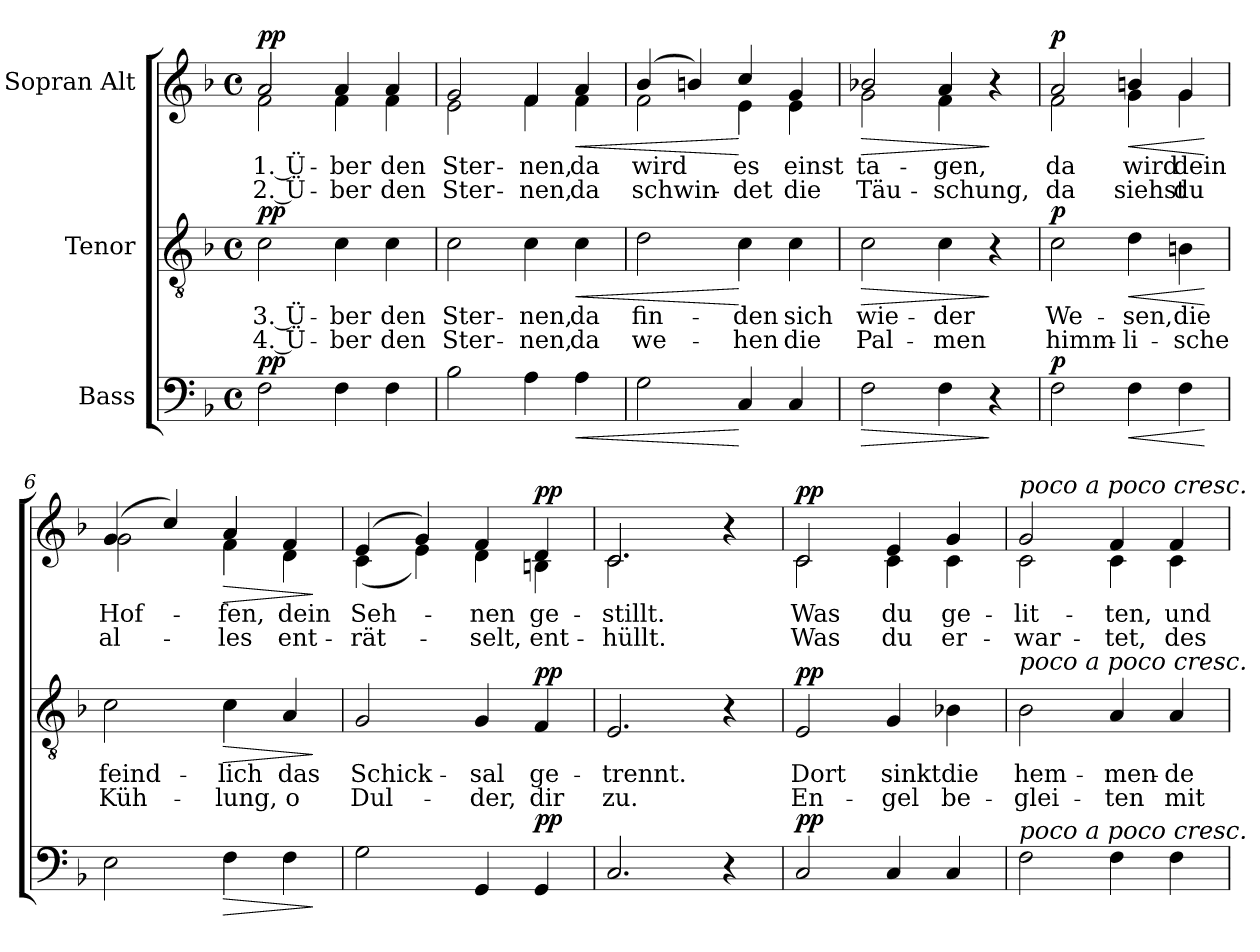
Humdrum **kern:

**kern	**dynam	**kern	**text	**text	**dynam	**kern	**text	**text	**dynam
*part3	*part3	*part2	*part2	*part2	*part2	*part1	*part1	*part1	*part1
*staff3	*staff3	*staff2	*staff2	*staff2	*staff2	*staff1	*staff1	*staff1	*staff1
*I"Bass	*	*I"Tenor	*	*	*	*I"Sopran Alt	*	*	*
*clefF4	*	*clefGv2	*	*	*	*clefG2	*	*	*
*k[b-]	*	*k[b-]	*	*	*	*k[b-]	*	*	*
*M4/4	*	*M4/4	*	*	*	*M4/4	*	*	*
*met(c)	*	*met(c)	*	*	*	*met(c)	*	*	*
=1	=1	=1	=1	=1	=1	=1	=1	=1	=1
!	!	!	!	!	!	!LO:TX:a:B:t=Langsam	!	!	!
!	!LO:DY:a	!	!LO:LY:b	!LO:LY:b	!LO:DY:a	!	!LO:LY:b	!LO:LY:b	!LO:DY:a
*	*	*	*	*	*	*^	*	*	*
2F\	pp	2c\	3. Ü-	4. Ü-	pp	2a/	2f\	1. Ü-	2. Ü-	pp
!	!	!	!LO:LY:b	!LO:LY:b	!	!	!	!LO:LY:b	!LO:LY:b	!
4F\	.	4c\	-ber	-ber	.	4a/	4f\	-ber	-ber	.
!	!	!	!LO:LY:b	!LO:LY:b	!	!	!	!LO:LY:b	!LO:LY:b	!
4F\	.	4c\	den	den	.	4a/	4f\	den	den	.
=2	=2	=2	=2	=2	=2	=2	=2	=2	=2	=2
!	!	!	!LO:LY:b	!LO:LY:b	!	!	!	!LO:LY:b	!LO:LY:b	!
2B-\	.	2c\	Ster-	Ster-	.	2g/	2e\	Ster-	Ster-	.
!	!	!	!LO:LY:b	!LO:LY:b	!	!	!	!LO:LY:b	!LO:LY:b	!
4A\	.	4c\	-nen,	-nen,	.	4f/	4f\	-nen,	-nen,	.
!	!LO:HP:b	!	!LO:LY:b	!LO:LY:b	!LO:HP:b	!	!	!LO:LY:b	!LO:LY:b	!LO:HP:b
4A\	<	4c\	da	da	<	4a/	4f\	da	da	<
=3	=3	=3	=3	=3	=3	=3	=3	=3	=3	=3
!	!	!	!LO:LY:b	!LO:LY:b	!	!	!	!LO:LY:b	!LO:LY:b	!
2G\	.	2d\	fin-	we-	.	(4b-/	2f\	wird	schwin-	.
.	.	.	.	.	.	4bn/)	.	.	.	.
!	!	!	!LO:LY:b	!LO:LY:b	!	!	!	!LO:LY:b	!LO:LY:b	!
4C/	[	4c\	-den	-hen	[	4cc/	4e\	es	-det	[
!	!	!	!LO:LY:b	!LO:LY:b	!	!	!	!LO:LY:b	!LO:LY:b	!
4C/	.	4c\	sich	die	.	4g/	4e\	einst	die	.
=4	=4	=4	=4	=4	=4	=4	=4	=4	=4	=4
!	!LO:HP:b	!	!LO:LY:b	!LO:LY:b	!LO:HP:b	!	!	!LO:LY:b	!LO:LY:b	!LO:HP:b
2F\	>	2c\	wie-	Pal-	>	2b-X/	2g\	ta-	Täu-	>
!	!	!	!LO:LY:b	!LO:LY:b	!	!	!	!LO:LY:b	!LO:LY:b	!
4F\	.	4c\	-der	-men	.	4a/	4f\	-gen,	-schung,	.
4r	]	4r	.	.	]	4r	4ryy	.	.	]
!!LO:LB:g=z	!!
=5	=5	=5	=5	=5	=5	=5	=5	=5	=5	=5
!	!LO:DY:a	!	!LO:LY:b	!LO:LY:b	!LO:DY:a	!	!	!LO:LY:b	!LO:LY:b	!LO:DY:a
2F\	p	2c\	We-	himm-	p	2a/	2f\	da	da	p
!	!LO:HP:b	!	!LO:LY:b	!LO:LY:b	!LO:HP:b	!	!	!LO:LY:b	!LO:LY:b	!LO:HP:b
4F\	<	4d\	-sen,	-li-	<	4bn/	4g\	wird	siehst	<
!	!	!	!LO:LY:b	!LO:LY:b	!	!	!	!LO:LY:b	!LO:LY:b	!
4F\	.	4Bn\	die	-sche	.	4g/	4g\	dein	du	.
*	*	*	*	*	*	*v	*v	*	*	*
.	[	.	.	.	[	.	.	.	[
=6	=6	=6	=6	=6	=6	=6	=6	=6	=6
!	!	!	!LO:LY:b	!LO:LY:b	!	!	!LO:LY:b	!LO:LY:b	!
*	*	*	*	*	*	*^	*	*	*
2E\	.	2c\	feind-	Küh-	.	(4g/	2g\	Hof-	al-	.
.	.	.	.	.	.	4cc/)	.	.	.	.
!	!LO:HP:b	!	!LO:LY:b	!LO:LY:b	!LO:HP:b	!	!	!LO:LY:b	!LO:LY:b	!LO:HP:b
4F\	>	4c\	-lich	-lung,	>	4a/	4f\	-fen,	-les	>
!	!	!	!LO:LY:b	!LO:LY:b	!	!	!	!LO:LY:b	!LO:LY:b	!
4F\	.	4A/	das	o	.	4f/	4d\	dein	ent-	.
*	*	*	*	*	*	*v	*v	*	*	*
.	]	.	.	.	]	.	.	.	]
=7	=7	=7	=7	=7	=7	=7	=7	=7	=7
!	!	!	!LO:LY:b	!LO:LY:b	!	!	!LO:LY:b	!LO:LY:b	!
*	*	*	*	*	*	*^	*	*	*
2G\	.	2G/	Schick-	Dul-	.	(4e/	(4c\	Seh-	-rät-	.
.	.	.	.	.	.	4g/)	4e\)	.	.	.
!	!	!	!LO:LY:b	!LO:LY:b	!	!	!	!LO:LY:b	!LO:LY:b	!
4GG/	.	4G/	-sal	-der,	.	4f/	4d\	-nen	-selt,	.
!	!LO:DY:a	!	!LO:LY:b	!LO:LY:b	!LO:DY:a	!	!	!LO:LY:b	!LO:LY:b	!LO:DY:a
4GG/	pp	4F/	ge-	dir	pp	4d/	4Bn\	ge-	ent-	pp
=8	=8	=8	=8	=8	=8	=8	=8	=8	=8	=8
!	!	!	!LO:LY:b	!LO:LY:b	!	!	!	!LO:LY:b	!LO:LY:b	!
2.C/	.	2.E/	-trennt.	zu.	.	2.c/	2.c\	-stillt.	-hüllt.	.
4r	.	4r	.	.	.	4r	4ryy	.	.	.
=9	=9	=9	=9	=9	=9	=9	=9	=9	=9	=9
!	!LO:DY:a	!	!LO:LY:b	!LO:LY:b	!LO:DY:a	!	!	!LO:LY:b	!LO:LY:b	!LO:DY:a
2C/	pp	2E/	Dort	En-	pp	2c/	2c\	Was	Was	pp
!	!	!	!LO:LY:b	!LO:LY:b	!	!	!	!LO:LY:b	!LO:LY:b	!
4C/	.	4G/	sinkt	-gel	.	4e/	4c\	du	du	.
!	!	!	!LO:LY:b	!LO:LY:b	!	!	!	!LO:LY:b	!LO:LY:b	!
4C/	.	4B-X\	die	be-	.	4g/	4c\	ge-	er-	.
!!LO:LB:g=z	!!
=10	=10	=10	=10	=10	=10	=10	=10	=10	=10	=10
!	!	!	!	!	!	!LO:TX:a:i:t=poco a poco cresc.	!	!	!	!
!	!	!LO:TX:a:i:t=poco a poco cresc.	!	!	!	!	!	!	!	!
!LO:TX:a:i:t=poco a poco cresc.	!	!	!	!	!	!	!	!	!	!
!	!	!	!LO:LY:b	!LO:LY:b	!	!	!	!LO:LY:b	!LO:LY:b	!
2F\	.	2B-\	hem-	-glei-	.	2g/	2c\	-lit-	-war-	.
!	!	!	!LO:LY:b	!LO:LY:b	!	!	!	!LO:LY:b	!LO:LY:b	!
4F\	.	4A/	-men-	-ten	.	4f/	4c\	-ten,	-tet,	.
!	!	!	!LO:LY:b	!LO:LY:b	!	!	!	!LO:LY:b	!LO:LY:b	!
4F\	.	4A/	-de	mit	.	4f/	4c\	und	des	.
*	*	*	*	*	*	*v	*v	*	*	*
=	=	=	=	=	=	=	=	=	=
*-	*-	*-	*-	*-	*-	*-	*-	*-	*-
